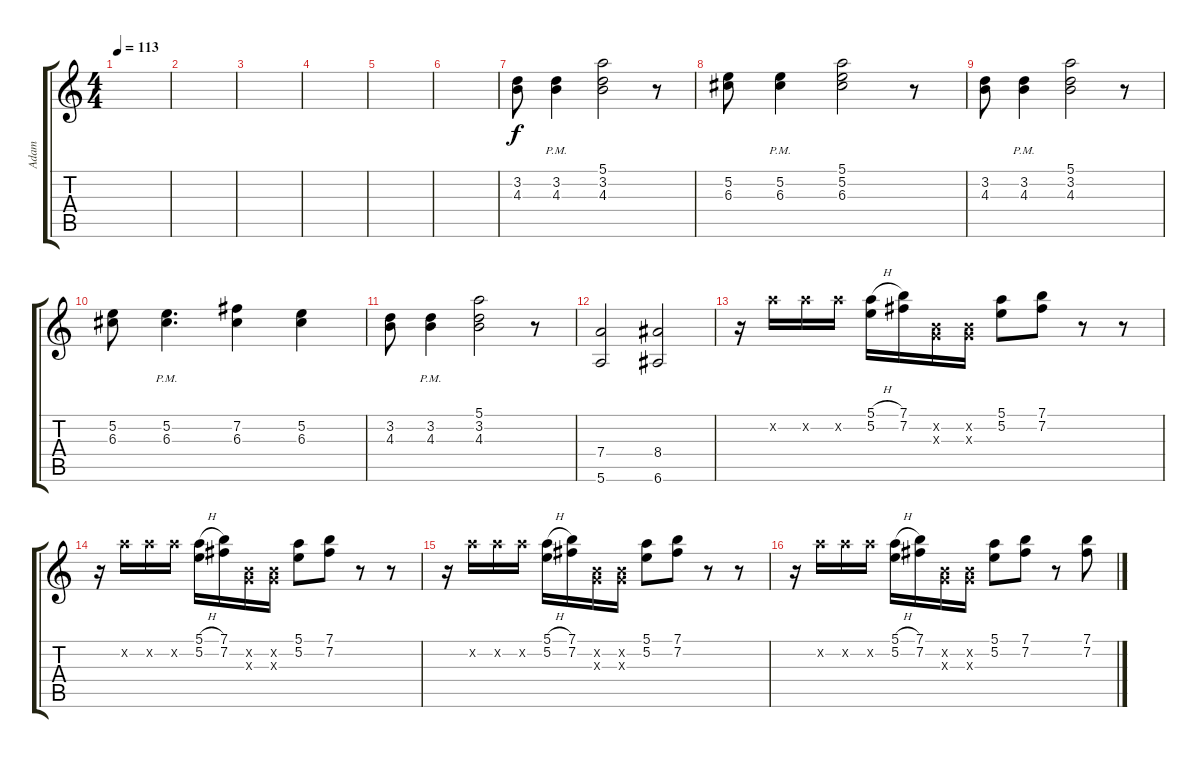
\track ("Adam" "Adam") {instrument electricguitarclean}
\staff {score tabs}
\tuning (E4 B3 G3 D3 A2 E2) {hide}
\ts (4 4)
\tempo 113
\clef g2
\ks c
|
|
|
|
|
|
(3.2 4.3).8{volume 11} (3.2{pm} 4.3{pm}).4 (5.1 3.2 4.3).2 r.8 |
(5.2 6.3).8 (5.2{pm} 6.3{pm}).4 (5.1 5.2 6.3).2 r.8 |
(3.2 4.3).8 (3.2{pm} 4.3{pm}).4 (5.1 3.2 4.3).2 r.8 |
(5.2 6.3).8 (5.2{pm} 6.3{pm}).4{d} (7.2 6.3).4 (5.2 6.3).4 |
(3.2 4.3).8 (3.2{pm} 4.3{pm}).4 (5.1 3.2 4.3).2 r.8 |
(7.4 5.6).2{volume 12 instrument distortionguitar} (8.4 6.6).2 |
r.16 10.2{x}.16{volume 16 instrument electricguitarclean} 10.2{x}.16 10.2{x}.16 (5.1{h} 5.2).16 (7.1 7.2).16 (0.2{x} 0.3{x}).16 (0.2{x} 0.3{x}).16 (5.1 5.2).8 (7.1 7.2).8 r.8 r.8 |
r.16 10.2{x}.16 10.2{x}.16 10.2{x}.16 (5.1{h} 5.2).16 (7.1 7.2).16 (0.2{x} 0.3{x}).16 (0.2{x} 0.3{x}).16 (5.1 5.2).8 (7.1 7.2).8 r.8 r.8 |
r.16 10.2{x}.16 10.2{x}.16 10.2{x}.16 (5.1{h} 5.2).16 (7.1 7.2).16 (0.2{x} 0.3{x}).16 (0.2{x} 0.3{x}).16 (5.1 5.2).8 (7.1 7.2).8 r.8 r.8 |
r.16 10.2{x}.16 10.2{x}.16 10.2{x}.16 (5.1{h} 5.2).16 (7.1 7.2).16 (0.2{x} 0.3{x}).16 (0.2{x} 0.3{x}).16 (5.1 5.2).8 (7.1 7.2).8 r.8 (7.1 7.2).8
